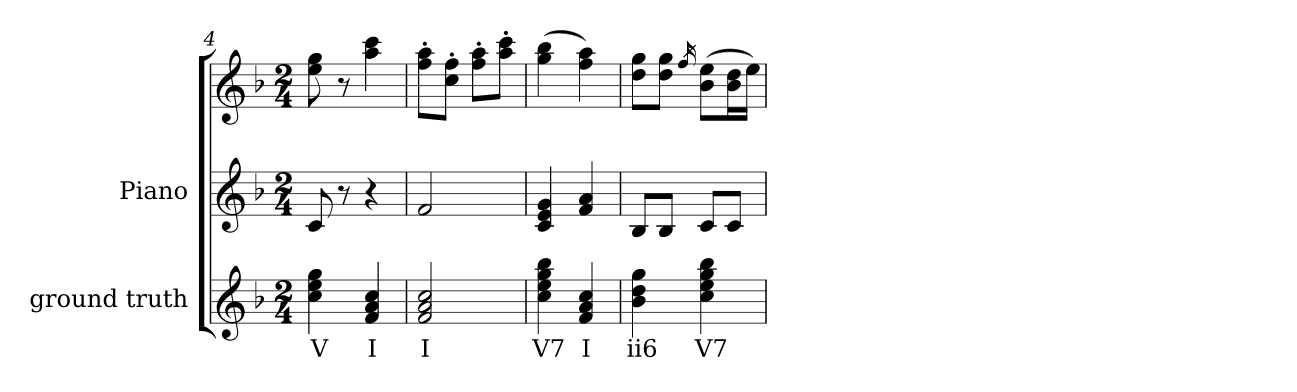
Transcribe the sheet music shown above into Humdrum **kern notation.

**kern	**text	**kern	**kern
*part2	*part2	*part1	*part1
*staff3	*staff3	*staff2	*staff1
*I"ground truth	*	*I"Piano	*
*	*	*I'Pno.	*
*	*	*clefG2	*clefG2
*k[b-]	*	*k[b-]	*k[b-]
*F:	*	*F:	*F:
*M2/4	*	*M2/4	*M2/4
=4	=4	=4	=4
4cc 4ee 4gg	V	8c/	8ee\ 8gg\
.	.	8r	8r
4f 4a 4cc	I	4r	4aa\ 4ccc\
=5	=5	=5	=5
2f 2a 2cc	I	2f/	8ff\' 8aa\'L
.	.	.	8cc\' 8ff\'J
.	.	.	8ff\' 8aa\'L
.	.	.	8aa\' 8ccc\'J
=6	=6	=6	=6
4cc 4ee 4gg 4bb-	V7	4c/ 4e/ 4g/	(>4gg\ 4bb-\
4f 4a 4cc	I	4f/ 4a/	4ff\ 4aa\)
=7	=7	=7	=7
4b- 4dd 4gg	ii6	8B-/L	8dd\ 8gg\L
.	.	8B-/J	8dd\ 8gg\J
.	.	.	16qff/
4cc 4ee 4gg 4bb-	V7	8c/L	(>8b-\ 8ee\L
.	.	8c/J	16b-\ 16dd\L
.	.	.	16ee\JJ)
=	=	=	=
*-	*-	*-	*-
